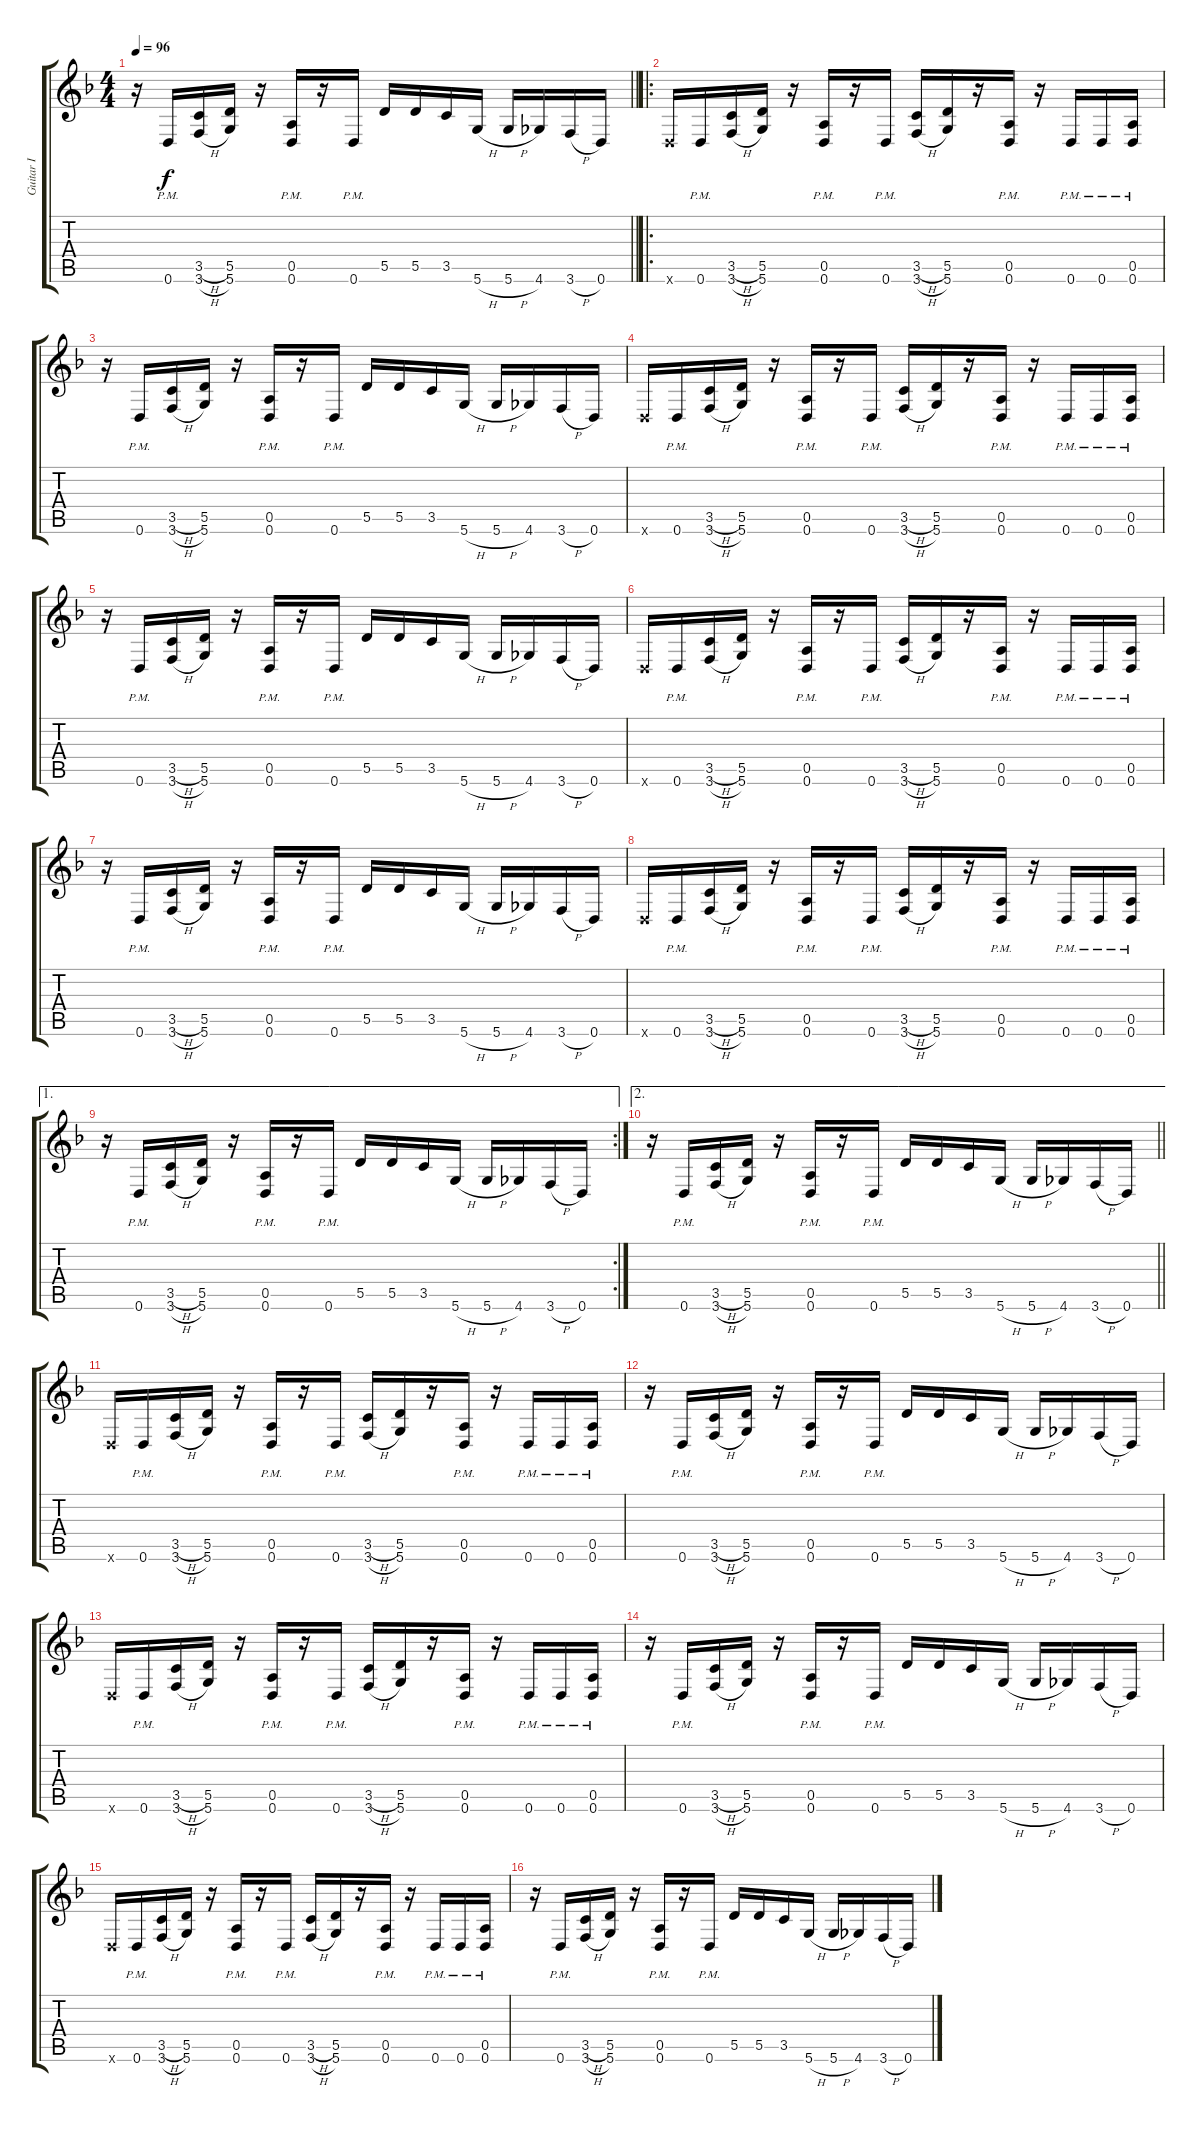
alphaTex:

\track ("Guitar I" "Guitar I") {instrument distortionguitar}
\staff {score tabs}
\tuning (E4 B3 G3 D3 A2 D2) {hide}
\ts (4 4)
\tempo 96
\clef g2
\barLineRight lightlight
\ks f
r.16{dy f} 0.6{pm}.16 (3.5{h} 3.6{h}).16 (5.5 5.6).16 r.16 (0.5{pm} 0.6{pm}).16 r.16 0.6{pm}.16 5.5.16 5.5.16 3.5.16 5.6{h}.16 5.6{h}.16 4.6.16 3.6{h}.16 0.6.16 |
\ro
0.6{x}.16 0.6{pm}.16 (3.5{h} 3.6{h}).16 (5.5 5.6).16 r.16 (0.5{pm} 0.6{pm}).16 r.16 0.6{pm}.16 (3.5{h} 3.6{h}).16 (5.5 5.6).16 r.16 (0.5{pm} 0.6{pm}).16 r.16 0.6{pm}.16 0.6{pm}.16 (0.5{pm} 0.6{pm}).16 |
r.16 0.6{pm}.16 (3.5{h} 3.6{h}).16 (5.5 5.6).16 r.16 (0.5{pm} 0.6{pm}).16 r.16 0.6{pm}.16 5.5.16 5.5.16 3.5.16 5.6{h}.16 5.6{h}.16 4.6.16 3.6{h}.16 0.6.16 |
0.6{x}.16 0.6{pm}.16 (3.5{h} 3.6{h}).16 (5.5 5.6).16 r.16 (0.5{pm} 0.6{pm}).16 r.16 0.6{pm}.16 (3.5{h} 3.6{h}).16 (5.5 5.6).16 r.16 (0.5{pm} 0.6{pm}).16 r.16 0.6{pm}.16 0.6{pm}.16 (0.5{pm} 0.6{pm}).16 |
r.16 0.6{pm}.16 (3.5{h} 3.6{h}).16 (5.5 5.6).16 r.16 (0.5{pm} 0.6{pm}).16 r.16 0.6{pm}.16 5.5.16 5.5.16 3.5.16 5.6{h}.16 5.6{h}.16 4.6.16 3.6{h}.16 0.6.16 |
0.6{x}.16 0.6{pm}.16 (3.5{h} 3.6{h}).16 (5.5 5.6).16 r.16 (0.5{pm} 0.6{pm}).16 r.16 0.6{pm}.16 (3.5{h} 3.6{h}).16 (5.5 5.6).16 r.16 (0.5{pm} 0.6{pm}).16 r.16 0.6{pm}.16 0.6{pm}.16 (0.5{pm} 0.6{pm}).16 |
r.16 0.6{pm}.16 (3.5{h} 3.6{h}).16 (5.5 5.6).16 r.16 (0.5{pm} 0.6{pm}).16 r.16 0.6{pm}.16 5.5.16 5.5.16 3.5.16 5.6{h}.16 5.6{h}.16 4.6.16 3.6{h}.16 0.6.16 |
0.6{x}.16 0.6{pm}.16 (3.5{h} 3.6{h}).16 (5.5 5.6).16 r.16 (0.5{pm} 0.6{pm}).16 r.16 0.6{pm}.16 (3.5{h} 3.6{h}).16 (5.5 5.6).16 r.16 (0.5{pm} 0.6{pm}).16 r.16 0.6{pm}.16 0.6{pm}.16 (0.5{pm} 0.6{pm}).16 |
\ae 1
\rc 2
r.16 0.6{pm}.16 (3.5{h} 3.6{h}).16 (5.5 5.6).16 r.16 (0.5{pm} 0.6{pm}).16 r.16 0.6{pm}.16 5.5.16 5.5.16 3.5.16 5.6{h}.16 5.6{h}.16 4.6.16 3.6{h}.16 0.6.16 |
\ae 2
\barLineRight lightlight
r.16 0.6{pm}.16 (3.5{h} 3.6{h}).16 (5.5 5.6).16 r.16 (0.5{pm} 0.6{pm}).16 r.16 0.6{pm}.16 5.5.16 5.5.16 3.5.16 5.6{h}.16 5.6{h}.16 4.6.16 3.6{h}.16 0.6.16 |
0.6{x}.16 0.6{pm}.16 (3.5{h} 3.6{h}).16 (5.5 5.6).16 r.16 (0.5{pm} 0.6{pm}).16 r.16 0.6{pm}.16 (3.5{h} 3.6{h}).16 (5.5 5.6).16 r.16 (0.5{pm} 0.6{pm}).16 r.16 0.6{pm}.16 0.6{pm}.16 (0.5{pm} 0.6{pm}).16 |
r.16 0.6{pm}.16 (3.5{h} 3.6{h}).16 (5.5 5.6).16 r.16 (0.5{pm} 0.6{pm}).16 r.16 0.6{pm}.16 5.5.16 5.5.16 3.5.16 5.6{h}.16 5.6{h}.16 4.6.16 3.6{h}.16 0.6.16 |
0.6{x}.16 0.6{pm}.16 (3.5{h} 3.6{h}).16 (5.5 5.6).16 r.16 (0.5{pm} 0.6{pm}).16 r.16 0.6{pm}.16 (3.5{h} 3.6{h}).16 (5.5 5.6).16 r.16 (0.5{pm} 0.6{pm}).16 r.16 0.6{pm}.16 0.6{pm}.16 (0.5{pm} 0.6{pm}).16 |
r.16 0.6{pm}.16 (3.5{h} 3.6{h}).16 (5.5 5.6).16 r.16 (0.5{pm} 0.6{pm}).16 r.16 0.6{pm}.16 5.5.16 5.5.16 3.5.16 5.6{h}.16 5.6{h}.16 4.6.16 3.6{h}.16 0.6.16 |
0.6{x}.16 0.6{pm}.16 (3.5{h} 3.6{h}).16 (5.5 5.6).16 r.16 (0.5{pm} 0.6{pm}).16 r.16 0.6{pm}.16 (3.5{h} 3.6{h}).16 (5.5 5.6).16 r.16 (0.5{pm} 0.6{pm}).16 r.16 0.6{pm}.16 0.6{pm}.16 (0.5{pm} 0.6{pm}).16 |
r.16 0.6{pm}.16 (3.5{h} 3.6{h}).16 (5.5 5.6).16 r.16 (0.5{pm} 0.6{pm}).16 r.16 0.6{pm}.16 5.5.16 5.5.16 3.5.16 5.6{h}.16 5.6{h}.16 4.6.16 3.6{h}.16 0.6.16
